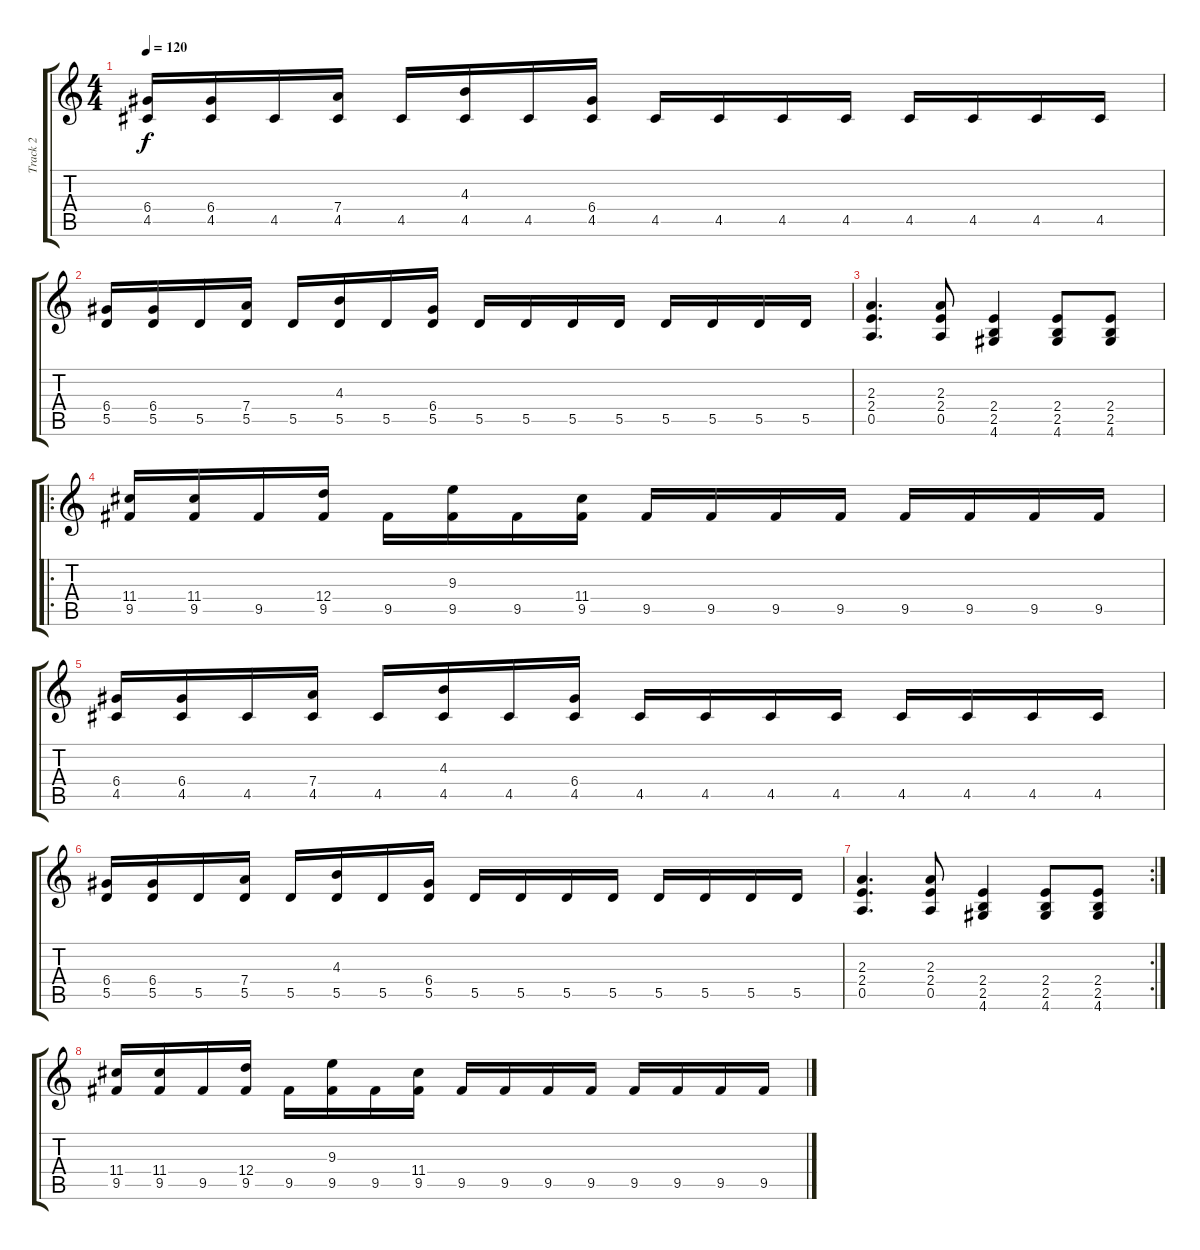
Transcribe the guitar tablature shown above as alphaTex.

\track ("Track 2" "Track 2") {instrument distortionguitar}
\staff {score tabs}
\tuning (E4 B3 G3 D3 A2 E2) {hide}
\ts (4 4)
\tempo 120
\clef g2
\ks c
(6.4 4.5).16{dy f} (6.4 4.5).16 4.5.16 (7.4 4.5).16 4.5.16 (4.3 4.5).16 4.5.16 (6.4 4.5).16 4.5.16 4.5.16 4.5.16 4.5.16 4.5.16 4.5.16 4.5.16 4.5.16 |
(6.4 5.5).16 (6.4 5.5).16 5.5.16 (7.4 5.5).16 5.5.16 (4.3 5.5).16 5.5.16 (6.4 5.5).16 5.5.16 5.5.16 5.5.16 5.5.16 5.5.16 5.5.16 5.5.16 5.5.16 |
(2.3 2.4 0.5).4{d} (2.3 2.4 0.5).8 (2.4 2.5 4.6).4 (2.4 2.5 4.6).8 (2.4 2.5 4.6).8 |
\ro
(11.4 9.5).16 (11.4 9.5).16 9.5.16 (12.4 9.5).16 9.5.16 (9.3 9.5).16 9.5.16 (11.4 9.5).16 9.5.16 9.5.16 9.5.16 9.5.16 9.5.16 9.5.16 9.5.16 9.5.16 |
(6.4 4.5).16 (6.4 4.5).16 4.5.16 (7.4 4.5).16 4.5.16 (4.3 4.5).16 4.5.16 (6.4 4.5).16 4.5.16 4.5.16 4.5.16 4.5.16 4.5.16 4.5.16 4.5.16 4.5.16 |
(6.4 5.5).16 (6.4 5.5).16 5.5.16 (7.4 5.5).16 5.5.16 (4.3 5.5).16 5.5.16 (6.4 5.5).16 5.5.16 5.5.16 5.5.16 5.5.16 5.5.16 5.5.16 5.5.16 5.5.16 |
\rc 2
(2.3 2.4 0.5).4{d} (2.3 2.4 0.5).8 (2.4 2.5 4.6).4 (2.4 2.5 4.6).8 (2.4 2.5 4.6).8 |
(11.4 9.5).16 (11.4 9.5).16 9.5.16 (12.4 9.5).16 9.5.16 (9.3 9.5).16 9.5.16 (11.4 9.5).16 9.5.16 9.5.16 9.5.16 9.5.16 9.5.16 9.5.16 9.5.16 9.5.16
